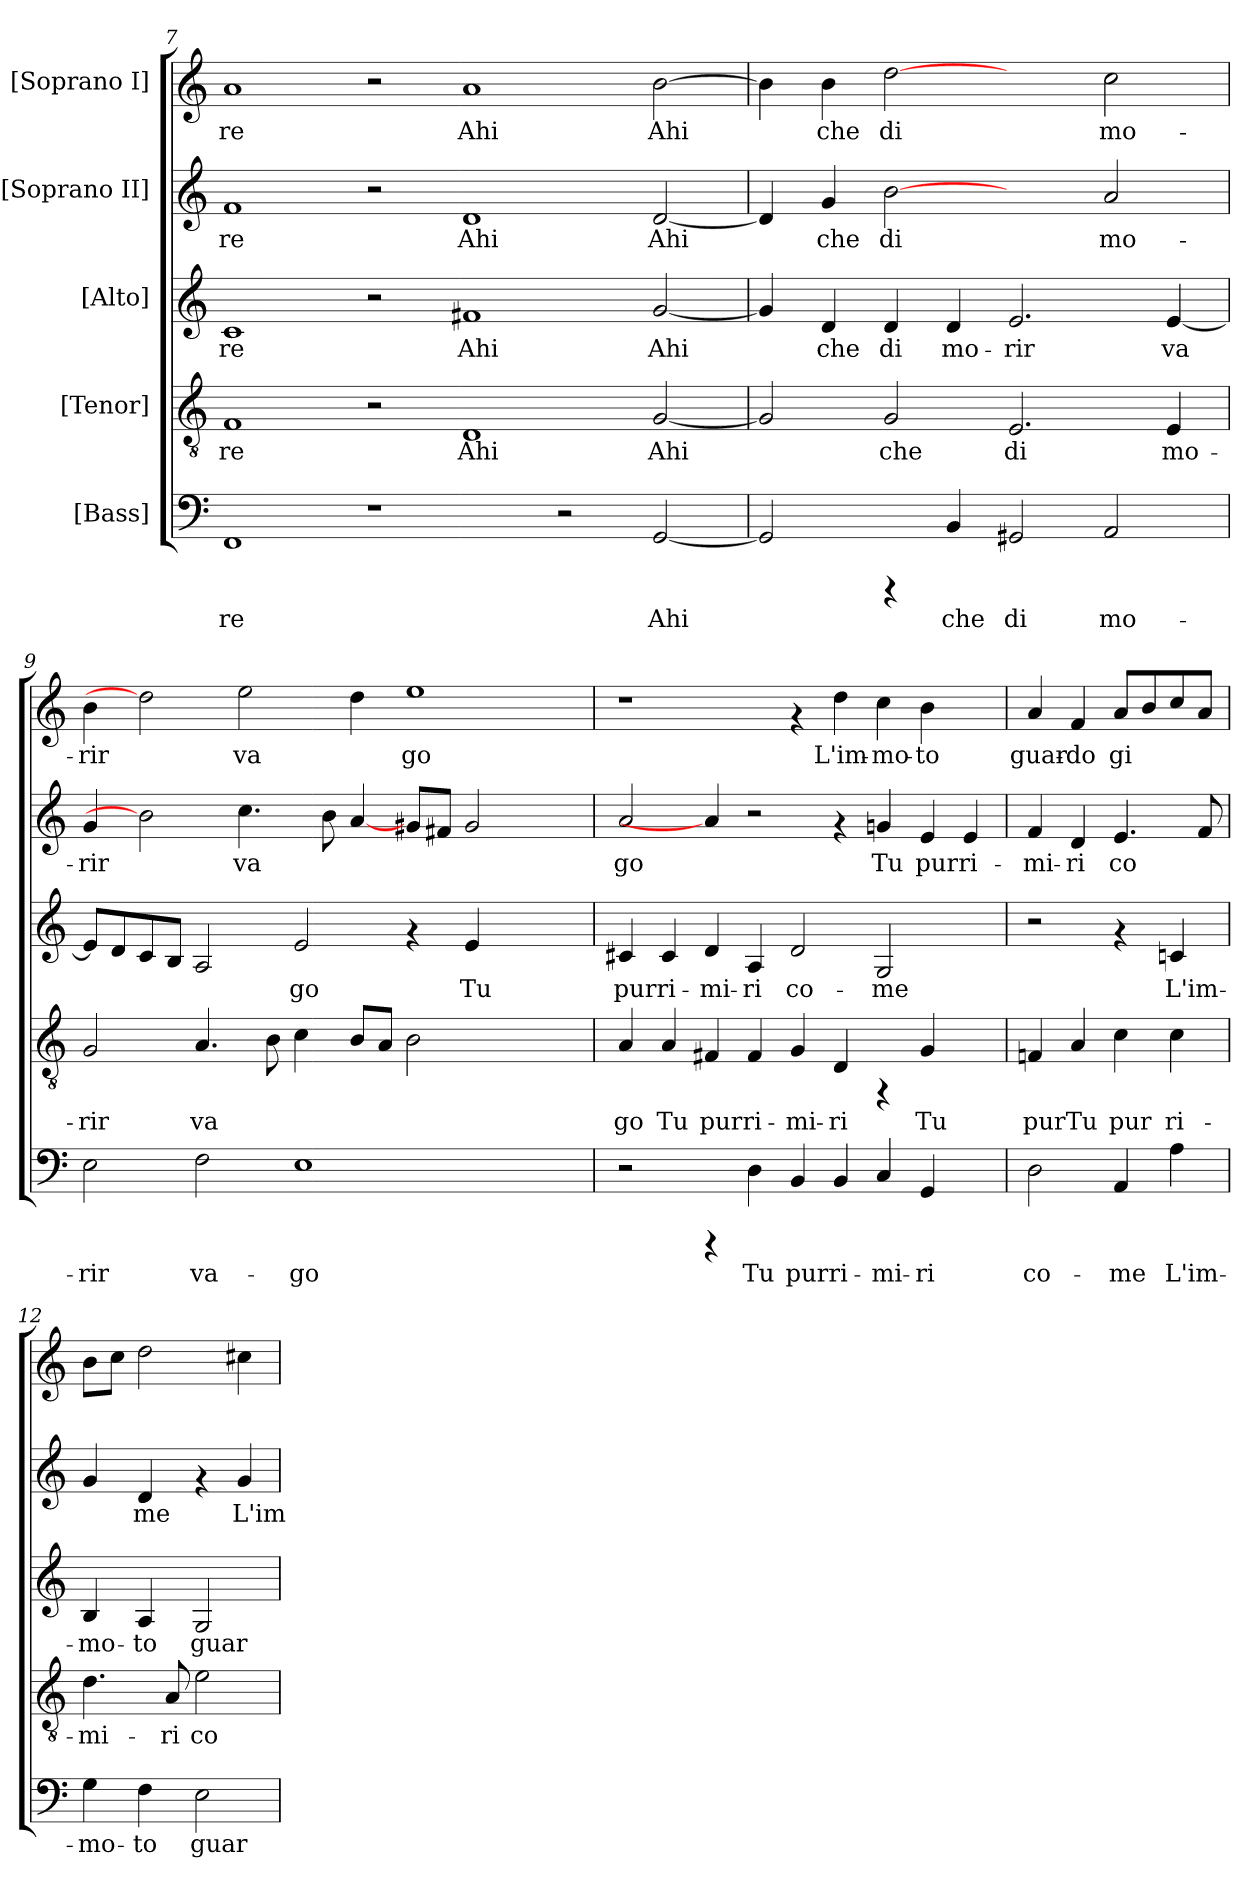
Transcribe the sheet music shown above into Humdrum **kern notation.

**kern	**text	**kern	**text	**kern	**text	**kern	**text	**kern	**text
*part5	*part5	*part4	*part4	*part3	*part3	*part2	*part2	*part1	*part1
*staff5	*staff5	*staff4	*staff4	*staff3	*staff3	*staff2	*staff2	*staff1	*staff1
*I"[Bass]	*	*I"[Tenor]	*	*I"[Alto]	*	*I"[Soprano II]	*	*I"[Soprano I]	*
*clefF4	*	*clefGv2	*	*clefG2	*	*clefG2	*	*clefG2	*
*k[]	*	*k[]	*	*k[]	*	*k[]	*	*k[]	*
*C:	*	*C:	*	*C:	*	*C:	*	*C:	*
=7	=7	=7	=7	=7	=7	=7	=7	=7	=7
!	!LO:LY:b:cj	!	!LO:LY:b:cj	!	!LO:LY:b:cj	!	!LO:LY:b:cj	!	!LO:LY:b:cj
1FF	-re	1F	-re	1c	-re	1f	-re	1a	-re
1r	.	2r	.	2r	.	2r	.	2r	.
!	!	!	!LO:LY:b:cj	!	!LO:LY:b:cj	!	!LO:LY:b:cj	!	!LO:LY:b:cj
.	.	1D	Ahi	1f#X	Ahi	1d	Ahi	1a	Ahi
2r	.	.	.	.	.	.	.	.	.
!	!LO:LY:b:cj	!	!LO:LY:b:cj	!	!LO:LY:b:cj	!	!LO:LY:b:cj	!	!LO:LY:b:cj
[<2GG/	Ahi	[<2G/	Ahi	[<2g/	Ahi	[<2d/	Ahi	[>2b\	Ahi
=8	=8	=8	=8	=8	=8	=8	=8	=8	=8
!	!LO:LY:b:cj	!	!LO:LY:b:cj	!	!LO:LY:b:cj	!	!LO:LY:b:cj	!	!LO:LY:b:cj
2GG/]	.	2G/]	.	4g/]	.	4d/]	.	4b\]	.
!	!	!	!	!	!LO:LY:b:cj	!	!LO:LY:b:cj	!	!LO:LY:b:cj
.	.	.	.	4d/	che	4g/	che	4b\	che
!	!	!	!LO:LY:b:cj	!	!LO:LY:b:cj	!	!LO:LY:b:cj	!	!LO:LY:b:cj
4rCCC	.	2G/	che	4d/	di	[2b	di	[2dd	di
!	!LO:LY:b:cj	!	!	!	!LO:LY:b:cj	!	!	!	!
4BB/	che	.	.	4d/	mo-	.	.	.	.
!	!LO:LY:b:cj	!	!LO:LY:b:cj	!	!LO:LY:b:cj	!	!	!	!
2GG#X/	di	2.E/	di	2.e/	-rir	2ryy	.	2ryy	.
!	!LO:LY:b:cj	!	!	!	!	!	!LO:LY:b:cj	!	!LO:LY:b:cj
2AA/	mo-	.	.	.	.	2a/	mo-	2cc\	mo-
!	!	!	!LO:LY:b:cj	!	!LO:LY:b:cj	!	!	!	!
.	.	4E/	mo-	[<4e/	va-	.	.	.	.
!!LO:PB:g=z
=9	=9	=9	=9	=9	=9	=9	=9	=9	=9
!	!LO:LY:b:cj	!	!LO:LY:b:cj	!	!LO:LY:b:cj	!	!LO:LY:b:cj	!	!LO:LY:b:cj
2E\	-rir	2G/	-rir	8e/L]	--	4g/	-rir	4b\	-rir
!	!	!	!	!	!LO:LY:b:cj	!	!	!	!
.	.	.	.	8d/	--	.	.	.	.
!	!	!	!	!	!LO:LY:b:cj	!	!	!	!
.	.	.	.	8c/	--	2b]	.	2dd]	.
!	!	!	!	!	!LO:LY:b:cj	!	!	!	!
.	.	.	.	8B/J	--	.	.	.	.
!	!LO:LY:b:cj	!	!LO:LY:b:cj	!	!LO:LY:b:cj	!	!	!	!
2F\	va-	4.A/	va-	2A/	--	.	.	.	.
!	!	!	!	!	!	!	!LO:LY:b:cj	!	!LO:LY:b:cj
.	.	.	.	.	.	4.cc\	va-	2ee\	va-
!	!	!	!LO:LY:b:cj	!	!	!	!	!	!
.	.	8B\	--	.	.	.	.	.	.
!	!LO:LY:b:cj	!	!LO:LY:b:cj	!	!LO:LY:b:cj	!	!	!	!
1E	-go	4c\	--	2e/	-go	.	.	.	.
!	!	!	!	!	!	!	!LO:LY:b:cj	!	!
.	.	.	.	.	.	8b\	--	.	.
!	!	!	!LO:LY:b:cj	!	!	!	!LO:LY:b:cj	!	!LO:LY:b:cj
.	.	8B/L	--	.	.	[4a/	--	4dd\	--
!	!	!	!LO:LY:b:cj	!	!	!	!	!	!
.	.	8A/J	--	.	.	.	.	.	.
!	!	!	!LO:LY:b:cj	!	!	!	!LO:LY:b:cj	!	!LO:LY:b:cj
.	.	2B\	--	4rf	.	8g#X/L	--	1ee	-go
!	!	!	!	!	!	!	!LO:LY:b:cj	!	!
.	.	.	.	.	.	8f#X/J	--	.	.
!	!	!	!	!	!LO:LY:b:cj	!	!LO:LY:b:cj	!	!
.	.	.	.	4e/	Tu	2g#/	--	.	.
2ryy	.	2ryy	.	2ryy	.	.	.	.	.
.	.	.	.	.	.	4ryy	.	.	.
=10	=10	=10	=10	=10	=10	=10	=10	=10	=10
!	!	!	!LO:LY:b:cj	!	!LO:LY:b:cj	!	!LO:LY:b:cj	!	!
2r	.	4A/	-go	4c#X/	pur	2a/	-go	1r	.
!	!	!	!LO:LY:b:cj	!	!LO:LY:b:cj	!	!	!	!
.	.	4A/	Tu	4c#/	ri-	.	.	.	.
!	!	!	!LO:LY:b:cj	!	!LO:LY:b:cj	!	!	!	!
4rCCC	.	4F#X/	pur	4d/	-mi-	4a/]	.	.	.
!	!LO:LY:b:cj	!	!LO:LY:b:cj	!	!LO:LY:b:cj	!	!	!	!
4D\	Tu	4F#/	ri-	4A/	-ri	2r	.	.	.
!	!LO:LY:b:cj	!	!LO:LY:b:cj	!	!LO:LY:b:cj	!	!	!	!
4BB/	pur	4G/	-mi-	2d/	co-	.	.	4rf	.
!	!LO:LY:b:cj	!	!LO:LY:b:cj	!	!	!	!	!	!LO:LY:b:cj
4BB/	ri-	4D/	-ri	.	.	4rf	.	4dd\	L'im-
!	!LO:LY:b:cj	!	!	!	!LO:LY:b:cj	!	!LO:LY:b:cj	!	!LO:LY:b:cj
4C/	-mi-	4rFF	.	2G/	-me	4gn/	Tu	4cc\	-mo-
!	!LO:LY:b:cj	!	!LO:LY:b:cj	!	!	!	!LO:LY:b:cj	!	!LO:LY:b:cj
4GG/	-ri	4G/	Tu	.	.	4e/	pur	4b\	-to
!	!	!	!	!	!	!	!LO:LY:b:cj	!	!
4ryy	.	4ryy	.	4ryy	.	4e/	ri-	4ryy	.
=11	=11	=11	=11	=11	=11	=11	=11	=11	=11
!	!LO:LY:b:cj	!	!LO:LY:b:cj	!	!	!	!LO:LY:b:cj	!	!LO:LY:b:cj
2D\	co-	4Fn/	pur	2r	.	4f/	-mi-	4a/	guar-
!	!	!	!LO:LY:b:cj	!	!	!	!LO:LY:b:cj	!	!LO:LY:b:cj
.	.	4A/	Tu	.	.	4d/	-ri	4f/	-do
!	!LO:LY:b:cj	!	!LO:LY:b:cj	!	!	!	!LO:LY:b:cj	!	!LO:LY:b:cj
4AA/	-me	4c\	pur	4rf	.	4.e/	co-	8a/L	gi-
!	!	!	!	!	!	!	!	!	!LO:LY:b:cj
.	.	.	.	.	.	.	.	8b/	--
!	!LO:LY:b:cj	!	!LO:LY:b:cj	!	!LO:LY:b:cj	!	!	!	!LO:LY:b:cj
4A\	L'im-	4c\	ri-	4cn/	L'im-	.	.	8cc/	--
!	!	!	!	!	!	!	!LO:LY:b:cj	!	!LO:LY:b:cj
.	.	.	.	.	.	8f/	--	8a/J	--
=12	=12	=12	=12	=12	=12	=12	=12	=12	=12
!	!LO:LY:b:cj	!	!LO:LY:b:cj	!	!LO:LY:b:cj	!	!LO:LY:b:cj	!	!LO:LY:b:cj
4G\	-mo-	4.d\	-mi-	4B/	-mo-	4g/	--	8b\L	--
!	!	!	!	!	!	!	!	!	!LO:LY:b:cj
.	.	.	.	.	.	.	.	8cc\J	--
!	!LO:LY:b:cj	!	!	!	!LO:LY:b:cj	!	!LO:LY:b:cj	!	!LO:LY:b:cj
4F\	-to	.	.	4A/	-to	4d/	-me	2dd\	--
!	!	!	!LO:LY:b:cj	!	!	!	!	!	!
.	.	8A/	-ri	.	.	.	.	.	.
!	!LO:LY:b:cj	!	!LO:LY:b:cj	!	!LO:LY:b:cj	!	!	!	!
2E\	guar-	2e\	co-	2G/	guar-	4rf	.	.	.
!	!	!	!	!	!	!	!LO:LY:b:cj	!	!LO:LY:b:cj
.	.	.	.	.	.	4g/	L'im	4cc#X\	--
=	=	=	=	=	=	=	=	=	=
*-	*-	*-	*-	*-	*-	*-	*-	*-	*-
